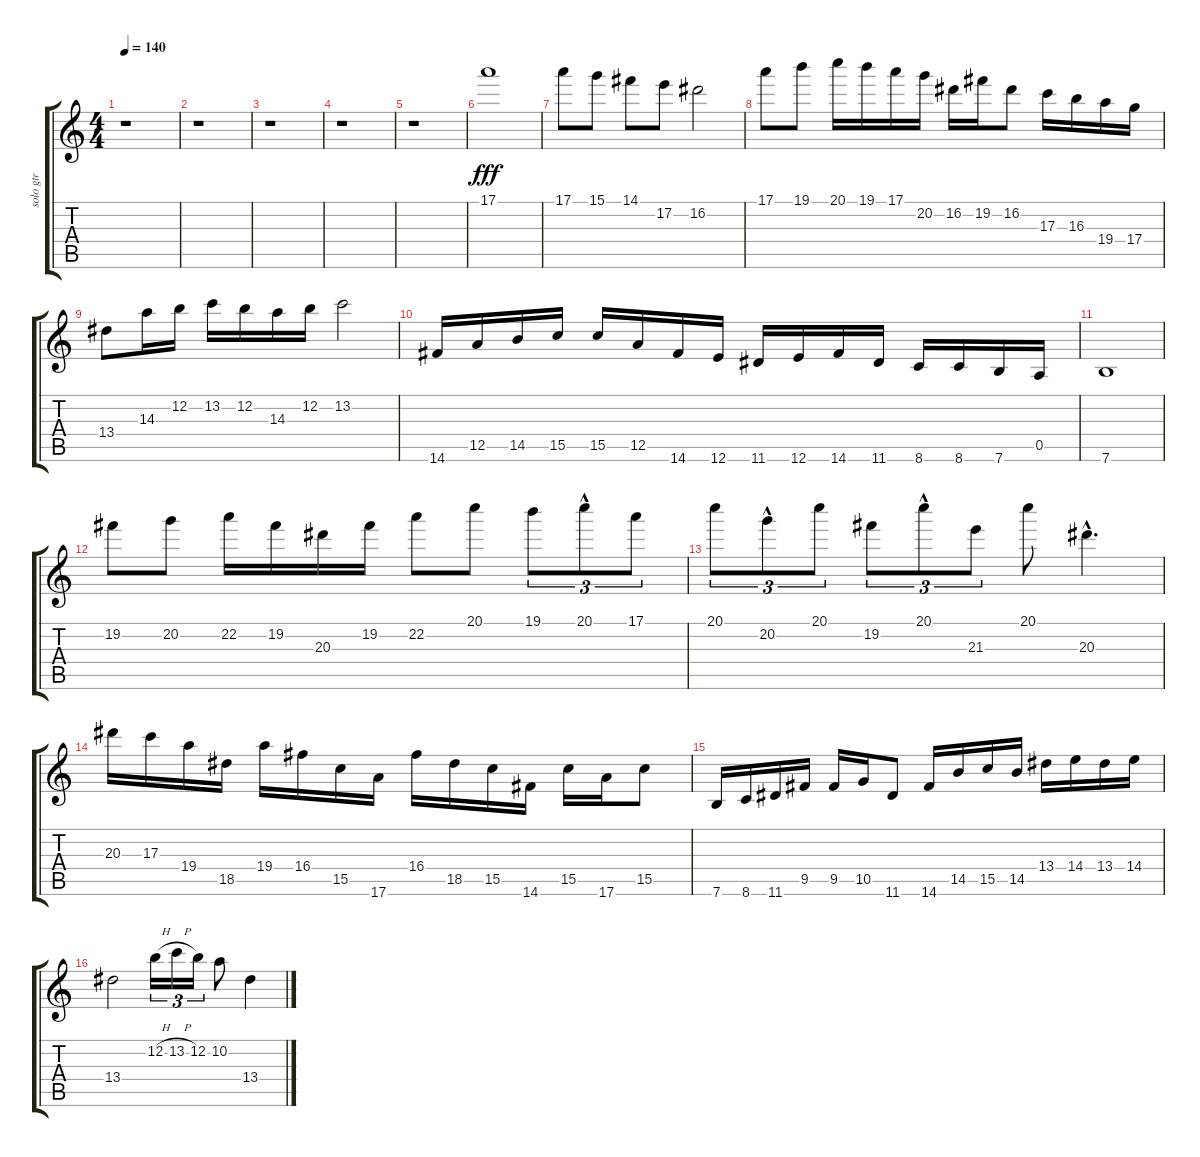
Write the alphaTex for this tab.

\track ("solo gtr" "solo gtr") {instrument overdrivenguitar}
\staff {score tabs}
\tuning (E4 B3 G3 D3 A2 E2) {hide}
\ts (4 4)
\tempo 140
\clef g2
\ks c
r.1{dy fff} |
r.1 |
r.1 |
r.1 |
r.1 |
17.1.1 |
17.1.8 15.1.8 14.1.8 17.2.8 16.2.2 |
17.1.8 19.1.8 20.1.16 19.1.16 17.1.16 20.2.16 16.2.16 19.2.16 16.2.8 17.3.16 16.3.16 19.4.16 17.4.16 |
13.4.8 14.3.16 12.2.16 13.2.16 12.2.16 14.3.16 12.2.16 13.2.2 |
14.6.16 12.5.16 14.5.16 15.5.16 15.5.16 12.5.16 14.6.16 12.6.16 11.6.16 12.6.16 14.6.16 11.6.16 8.6.16 8.6.16 7.6.16 0.5.16 |
7.6.1 |
19.2.8 20.2.8 22.2.16 19.2.16 20.3.16 19.2.16 22.2.8 20.1.8 19.1.8{tu (3 2)} 20.1{hac}.8{tu (3 2)} 17.1.8{tu (3 2)} |
20.1.8{tu (3 2)} 20.2{hac}.8{tu (3 2)} 20.1.8{tu (3 2)} 19.2.8{tu (3 2)} 20.1{hac}.8{tu (3 2)} 21.3.8{tu (3 2)} 20.1.8 20.3{hac}.4{d} |
20.3.16 17.3.16 19.4.16 18.5.16 19.4.16 16.4.16 15.5.16 17.6.16 16.4.16 18.5.16 15.5.16 14.6.16 15.5.16 17.6.16 15.5.8 |
7.6.16 8.6.16 11.6.16 9.5.16 9.5.16 10.5.16 11.6.8 14.6.16 14.5.16 15.5.16 14.5.16 13.4.16 14.4.16 13.4.16 14.4.16 |
13.4.2 12.2{h}.16{tu (3 2)} 13.2{h}.16{tu (3 2)} 12.2.16{tu (3 2)} 10.2.8 13.4.4
